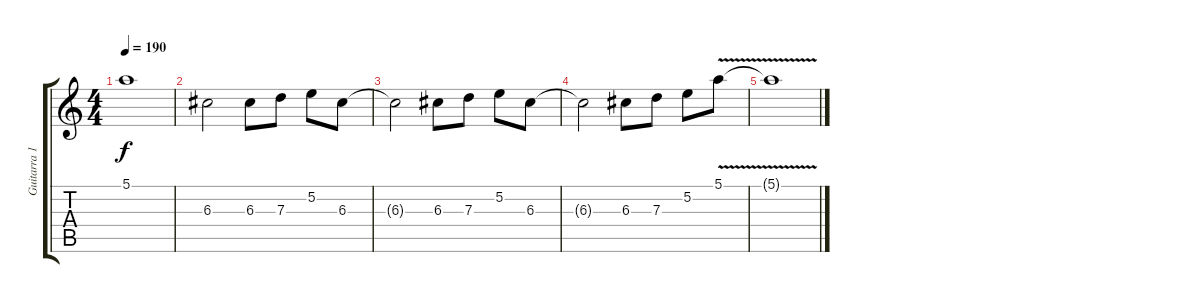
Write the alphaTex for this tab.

\track ("Guitarra 1" "Guitarra 1") {instrument distortionguitar}
\staff {score tabs}
\tuning (E4 B3 G3 D3 A2 E2) {hide}
\ts (4 4)
\tempo 190
\clef g2
\ks c
5.1{t}.1{dy f} |
6.3.2 6.3.8 7.3.8 5.2.8 6.3.8 |
6.3{t}.2 6.3.8 7.3.8 5.2.8 6.3.8 |
6.3{t}.2 6.3.8 7.3.8 5.2.8 5.1{v}.8 |
5.1{t}.1
